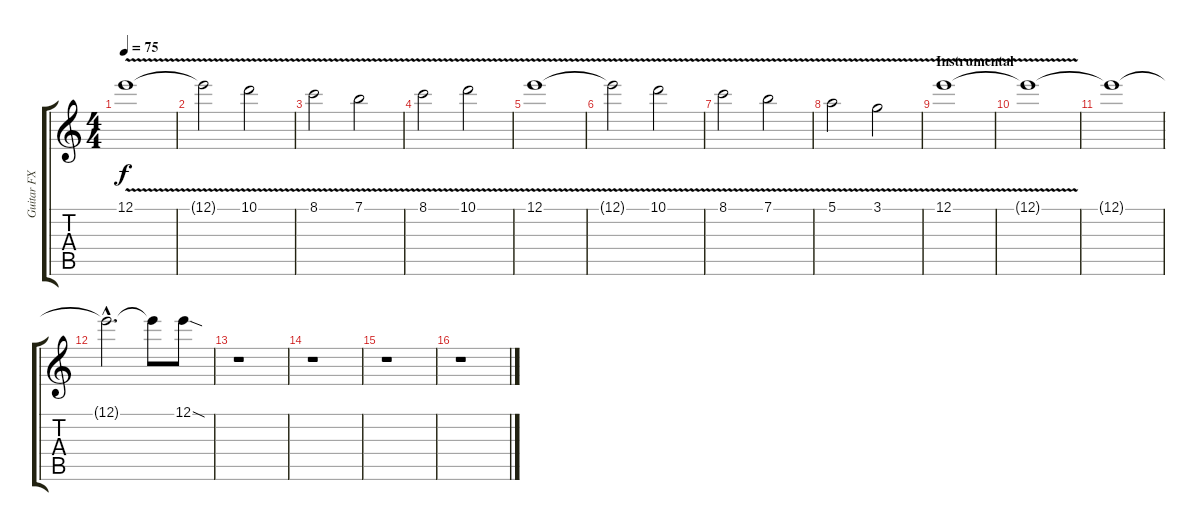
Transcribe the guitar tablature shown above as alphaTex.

\track ("Guitar FX 2" "Guitar FX ") {instrument overdrivenguitar}
\staff {score tabs}
\tuning (E4 B3 G3 D3 A2 E2) {hide}
\ts (4 4)
\tempo 75
\clef g2
\ks c
12.1{v}.1{dy f} |
12.1{t}.2 10.1{v}.2 |
8.1{v}.2 7.1{v}.2 |
8.1{v}.2 10.1{v}.2 |
12.1{v}.1 |
12.1{t}.2 10.1{v}.2 |
8.1{v}.2 7.1{v}.2 |
5.1{v}.2 3.1{v}.2 |
\section ("" "Instrumental")
12.1{v}.1 |
12.1{t}.1 |
12.1{t}.1 |
12.1{hac t}.2{d} 12.1{t}.8 12.1{sod}.8 |
r.1 |
r.1 |
r.1 |
r.1
